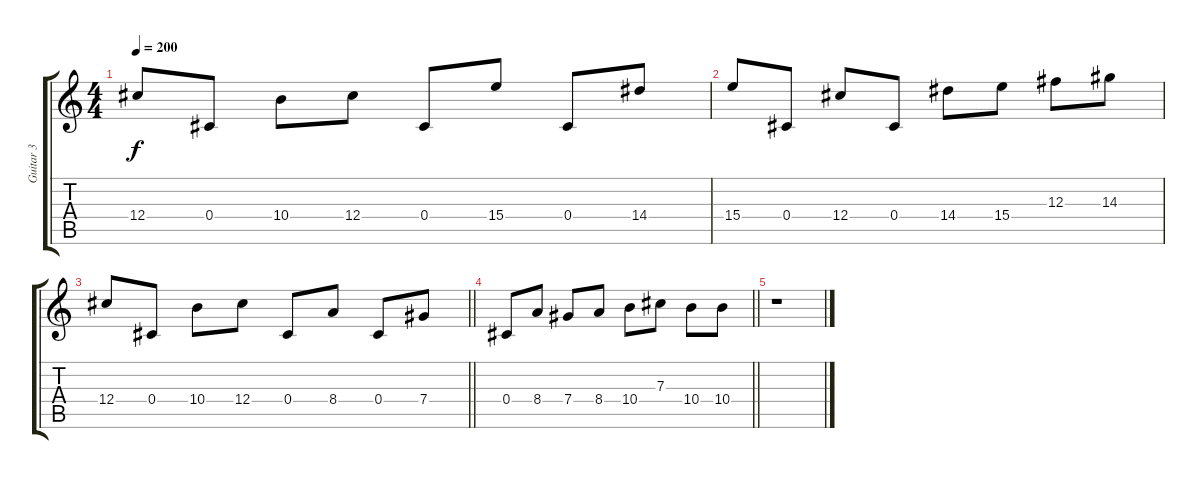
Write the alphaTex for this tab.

\track ("Guitar 3" "Guitar 3") {instrument distortionguitar}
\staff {score tabs}
\tuning (Eb4 Bb3 Gb3 Db3 Ab2 Db2) {hide}
\ts (4 4)
\tempo 200
\clef g2
\ks c
12.4.8{dy f} 0.4.8 10.4.8 12.4.8 0.4.8 15.4.8 0.4.8 14.4.8 |
15.4.8 0.4.8 12.4.8 0.4.8 14.4.8 15.4.8 12.3.8 14.3.8 |
\barLineRight lightlight
12.4.8 0.4.8 10.4.8 12.4.8 0.4.8 8.4.8 0.4.8 7.4.8 |
\barLineRight lightlight
0.4.8 8.4.8 7.4.8 8.4.8 10.4.8 7.3.8 10.4.8 10.4.8 |
r.1
